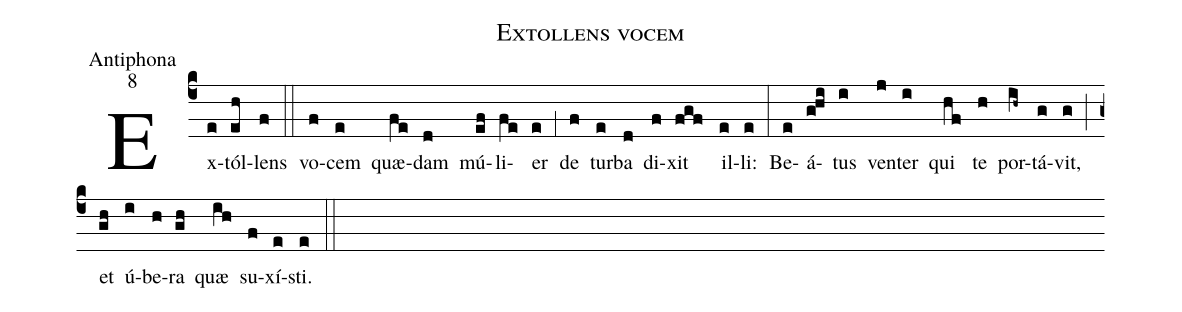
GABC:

name:Extollens vocem;
office-part:Antiphona;
mode:8;
%%
(c4) Ex(e)tól(eh)lens(f) (::)
vo(f)cem(e) quæ(fe)dam(d) mú(ef)li(fe)er(e) (,1) de(f) tur(e)ba(d) di(f)xit(fgf) il(e)li:(e) (:)
Be(e)á(g!hi)tus(i) ven(j)ter(i) qui(hf) te(h) por(ih~)tá(g)vit,(g) (;) et(gh) ú(i)be(h)ra(gh) quæ(ih) su(f)xí(e)sti.(e) (::)
